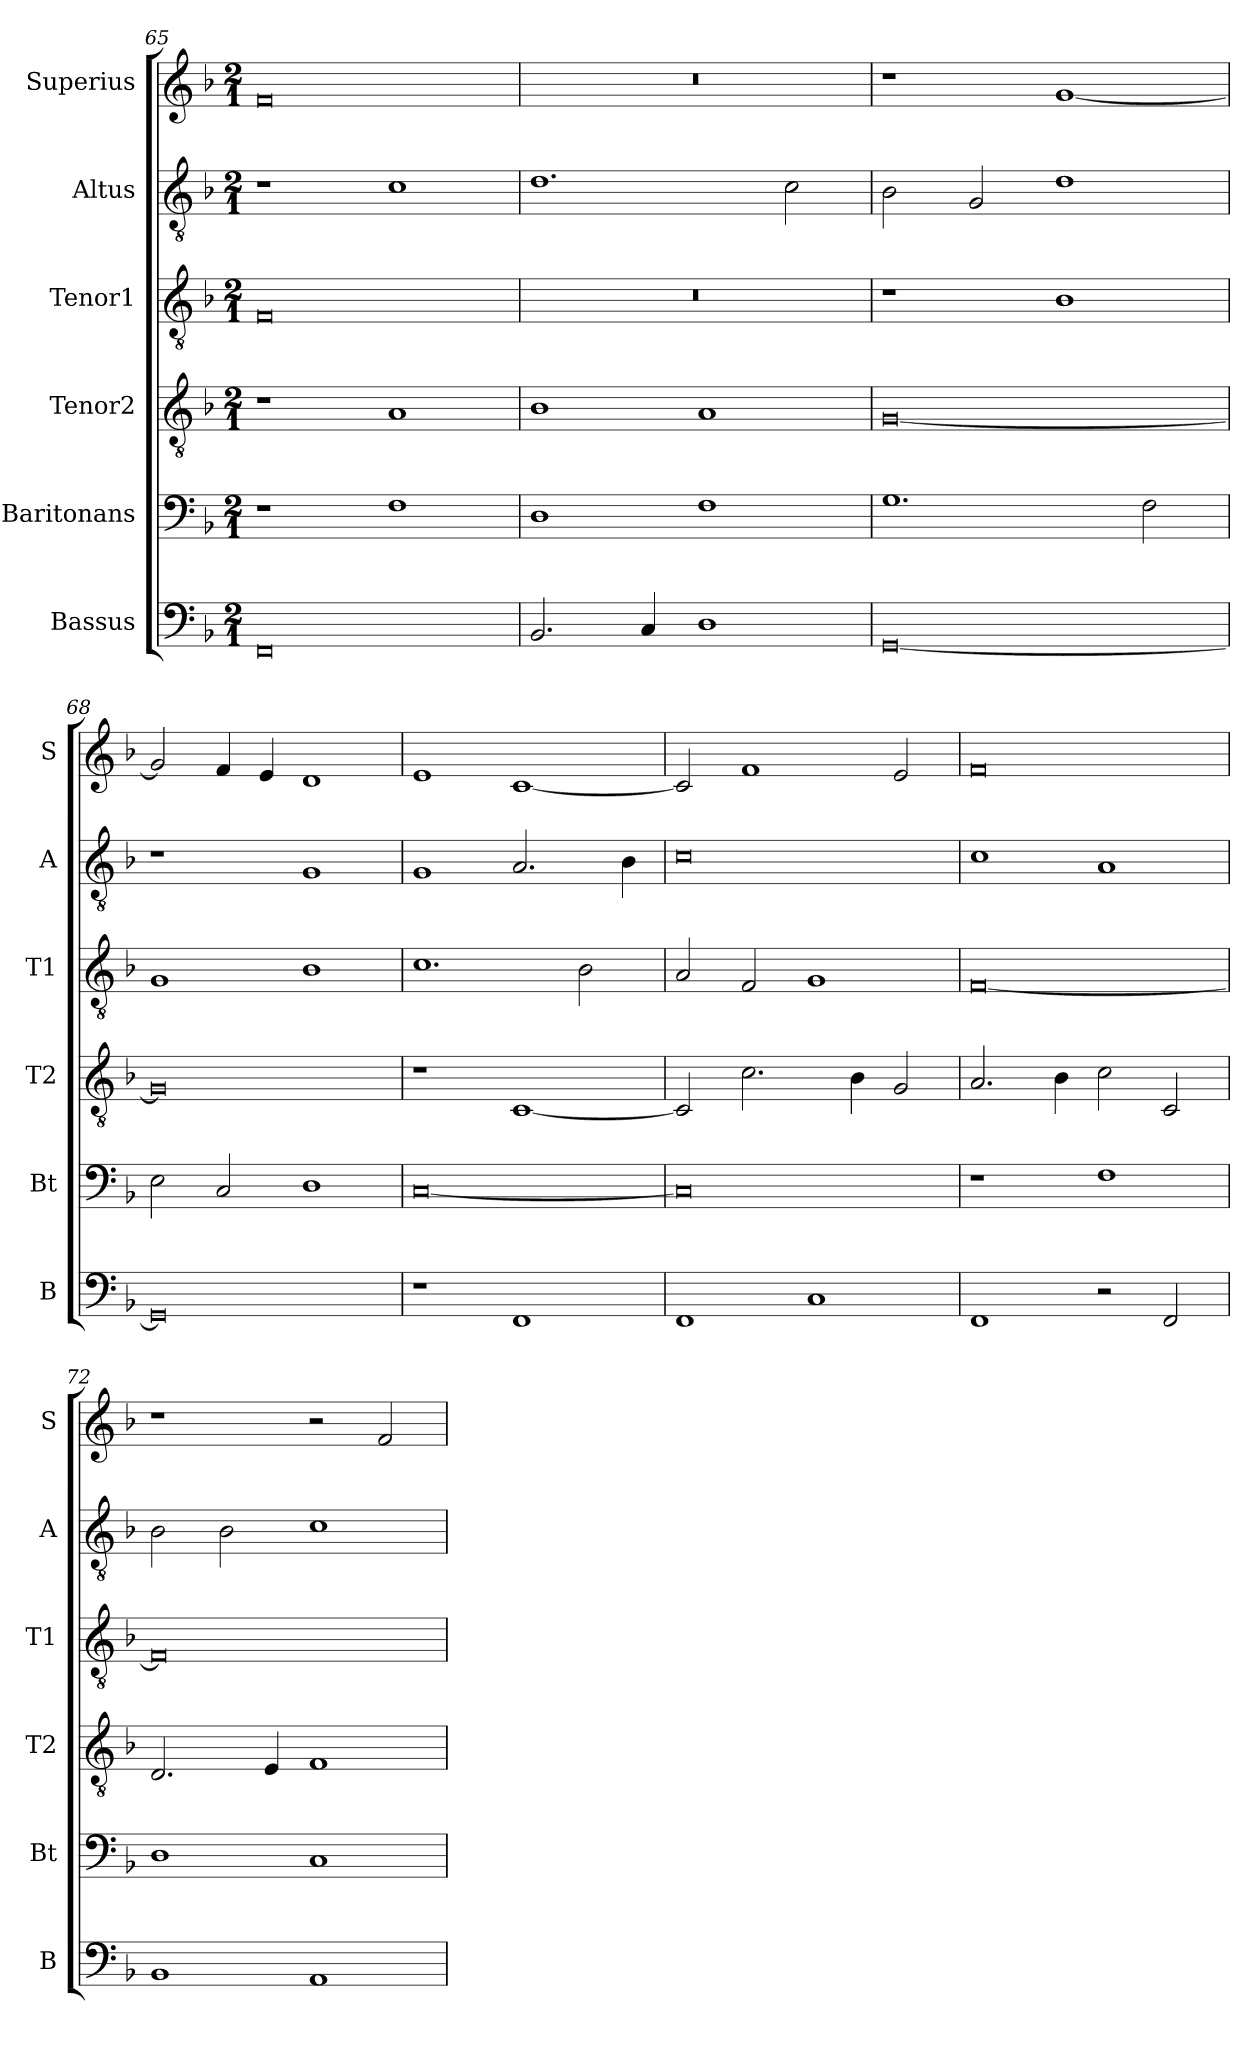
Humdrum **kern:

**kern	**kern	**kern	**kern	**kern	**kern
*part6	*part5	*part4	*part3	*part2	*part1
*staff6	*staff5	*staff4	*staff3	*staff2	*staff1
*I"Bassus	*I"Baritonans	*I"Tenor2	*I"Tenor1	*I"Altus	*I"Superius
*I'B	*I'Bt	*I'T2	*I'T1	*I'A	*I'S
*clefF4	*clefF4	*clefGv2	*clefGv2	*clefGv2	*clefG2
*k[b-]	*k[b-]	*k[b-]	*k[b-]	*k[b-]	*k[b-]
*M2/1	*M2/1	*M2/1	*M2/1	*M2/1	*M2/1
=65	=65	=65	=65	=65	=65
0FF	1r	1r	0F	1r	0f
.	1F	1A	.	1c	.
=66	=66	=66	=66	=66	=66
2.BB-/	1D	1B-	0r	1.d	0r
4C/	.	.	.	.	.
1D	1F	1A	.	.	.
.	.	.	.	2c\	.
=67	=67	=67	=67	=67	=67
[0GG	1.G	[0G	1r	2B-\	1r
.	.	.	.	2G/	.
.	.	.	1B-	1d	[1g
.	2F\	.	.	.	.
=68	=68	=68	=68	=68	=68
0GG]	2E\	0G]	1G	1r	2g/]
.	2C/	.	.	.	4f/
.	.	.	.	.	4e/
.	1D	.	1B-	1G	1d
=69	=69	=69	=69	=69	=69
1r	[0C	1r	1.c	1G	1e
1FF	.	[1C	.	2.A/	[1c
.	.	.	2B-\	.	.
.	.	.	.	4B-\	.
=70	=70	=70	=70	=70	=70
1FF	0C]	2C/]	2A/	0c	2c/]
.	.	2.c\	2F/	.	1f
1C	.	.	1G	.	.
.	.	4B-\	.	.	.
.	.	2G/	.	.	2e/
=71	=71	=71	=71	=71	=71
1FF	1r	2.A/	[0F	1c	0f
.	.	4B-\	.	.	.
2r	1F	2c\	.	1A	.
2FF/	.	2C/	.	.	.
=72	=72	=72	=72	=72	=72
1BB-	1D	2.D/	0F]	2B-\	1r
.	.	.	.	2B-\	.
.	.	4E/	.	.	.
1AA	1C	1F	.	1c	2r
.	.	.	.	.	2f/
=	=	=	=	=	=
*-	*-	*-	*-	*-	*-
